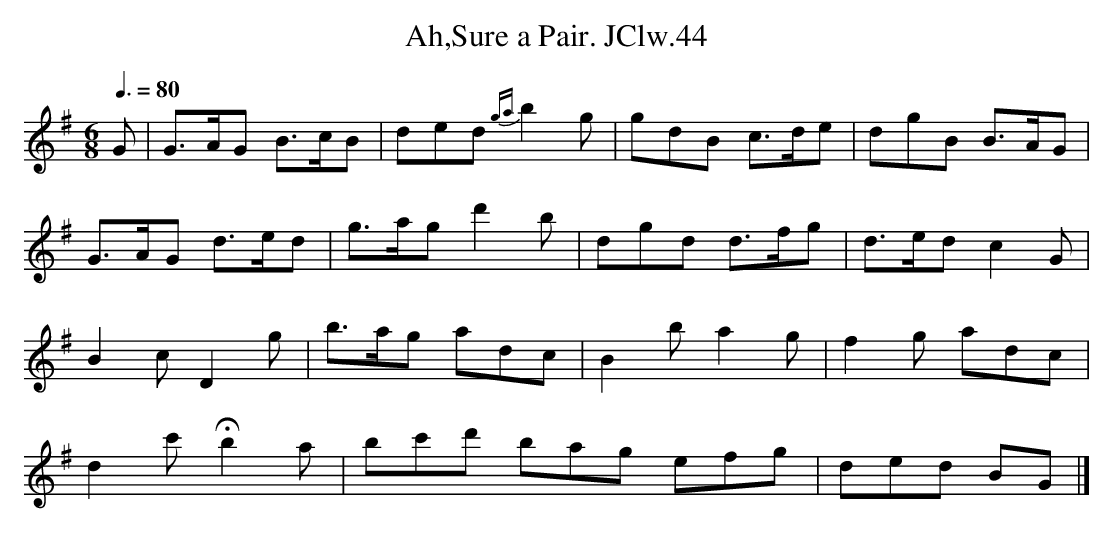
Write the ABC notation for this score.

X:1
T:Ah,Sure a Pair. JClw.44
M:6/8
L:1/8
Q:3/8=80
K:G major
G|G>AG B>cB|ded {ga}b2g|gdB c>de|dgB B>AG|!
G>AG d>ed|g>ag d'2b|dgd d>fg|d>ed c2G|!
B2cD2g|b>ag adc|B2b a2g|f2g adc|!
d2c' Hb2a|bc'd' bag efg|ded BG|]
